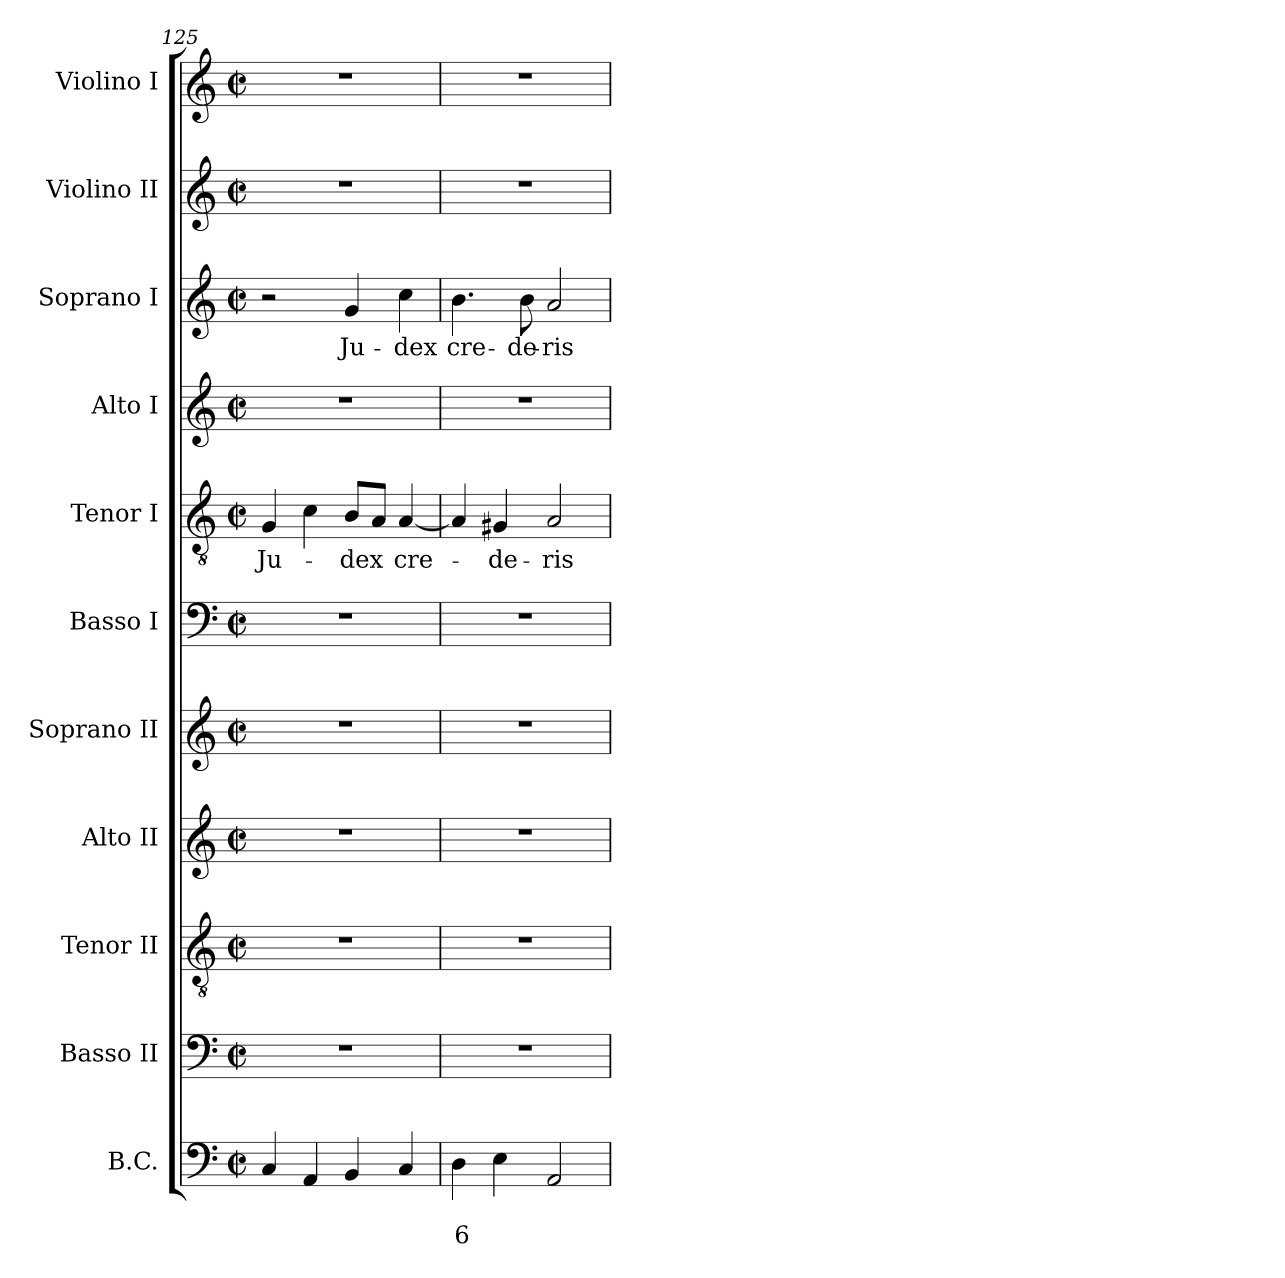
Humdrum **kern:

**kern	**text	**text	**kern	**kern	**kern	**kern	**kern	**kern	**text	**kern	**kern	**text	**kern	**kern
*part11	*part11	*part11	*part10	*part9	*part8	*part7	*part6	*part5	*part5	*part4	*part3	*part3	*part2	*part1
*staff11	*staff11	*staff11	*staff10	*staff9	*staff8	*staff7	*staff6	*staff5	*staff5	*staff4	*staff3	*staff3	*staff2	*staff1
*I"B.C.	*	*	*I"Basso II	*I"Tenor II	*I"Alto II	*I"Soprano II	*I"Basso I	*I"Tenor I	*	*I"Alto I	*I"Soprano I	*	*I"Violino II	*I"Violino I
*I'BC	*	*	*I'B 2	*I'T 2	*I'A 2	*I'S 2	*I'B 1	*I'T 1	*	*I'A 1	*I'S 1	*	*I'Vln. II	*I'Vln. I
*clefF4	*	*	*clefF4	*clefGv2	*clefG2	*clefG2	*clefF4	*clefGv2	*	*clefG2	*clefG2	*	*clefG2	*clefG2
*k[]	*	*	*k[]	*k[]	*k[]	*k[]	*k[]	*k[]	*	*k[]	*k[]	*	*k[]	*k[]
*C:	*	*	*C:	*C:	*C:	*C:	*C:	*C:	*	*C:	*C:	*	*C:	*C:
*M2/2	*	*	*M2/2	*M2/2	*M2/2	*M2/2	*M2/2	*M2/2	*	*M2/2	*M2/2	*	*M2/2	*M2/2
*met(c|)	*	*	*met(c|)	*met(c|)	*met(c|)	*met(c|)	*met(c|)	*met(c|)	*	*met(c|)	*met(c|)	*	*met(c|)	*met(c|)
=125	=125	=125	=125	=125	=125	=125	=125	=125	=125	=125	=125	=125	=125	=125
!	!	!	!	!	!	!	!	!	!LO:LY:b	!	!	!	!	!
4C/	.	.	1r	1r	1r	1r	1r	4G/	Ju-	1r	2r	.	1r	1r
4AA/	.	.	.	.	.	.	.	4c\	.	.	.	.	.	.
!	!	!	!	!	!	!	!	!	!LO:LY:b	!	!	!	!	!
!	!	!	!	!	!	!	!	!	!	!	!	!LO:LY:b	!	!
4BB/	.	.	.	.	.	.	.	8B/L	-dex	.	4g/	Ju-	.	.
.	.	.	.	.	.	.	.	8A/J	.	.	.	.	.	.
!	!	!	!	!	!	!	!	!	!LO:LY:b	!	!	!	!	!
!	!	!	!	!	!	!	!	!	!	!	!	!LO:LY:b	!	!
4C/	.	.	.	.	.	.	.	[4A/	cre-	.	4cc\	-dex	.	.
=126	=126	=126	=126	=126	=126	=126	=126	=126	=126	=126	=126	=126	=126	=126
!	!	!LO:LY:b	!	!	!	!	!	!	!	!	!	!	!	!
!	!	!	!	!	!	!	!	!	!	!	!	!LO:LY:b	!	!
4D\	.	6	1r	1r	1r	1r	1r	4A/]	.	1r	4.b\	cre-	1r	1r
!	!	!	!	!	!	!	!	!	!LO:LY:b	!	!	!	!	!
4E\	.	.	.	.	.	.	.	4G#X/	-de-	.	.	.	.	.
!	!	!	!	!	!	!	!	!	!	!	!	!LO:LY:b	!	!
.	.	.	.	.	.	.	.	.	.	.	8b\	-de-	.	.
!	!	!	!	!	!	!	!	!	!LO:LY:b	!	!	!	!	!
!	!	!	!	!	!	!	!	!	!	!	!	!LO:LY:b	!	!
2AA/	.	.	.	.	.	.	.	2A/	-ris	.	2a/	-ris	.	.
=	=	=	=	=	=	=	=	=	=	=	=	=	=	=
*-	*-	*-	*-	*-	*-	*-	*-	*-	*-	*-	*-	*-	*-	*-
